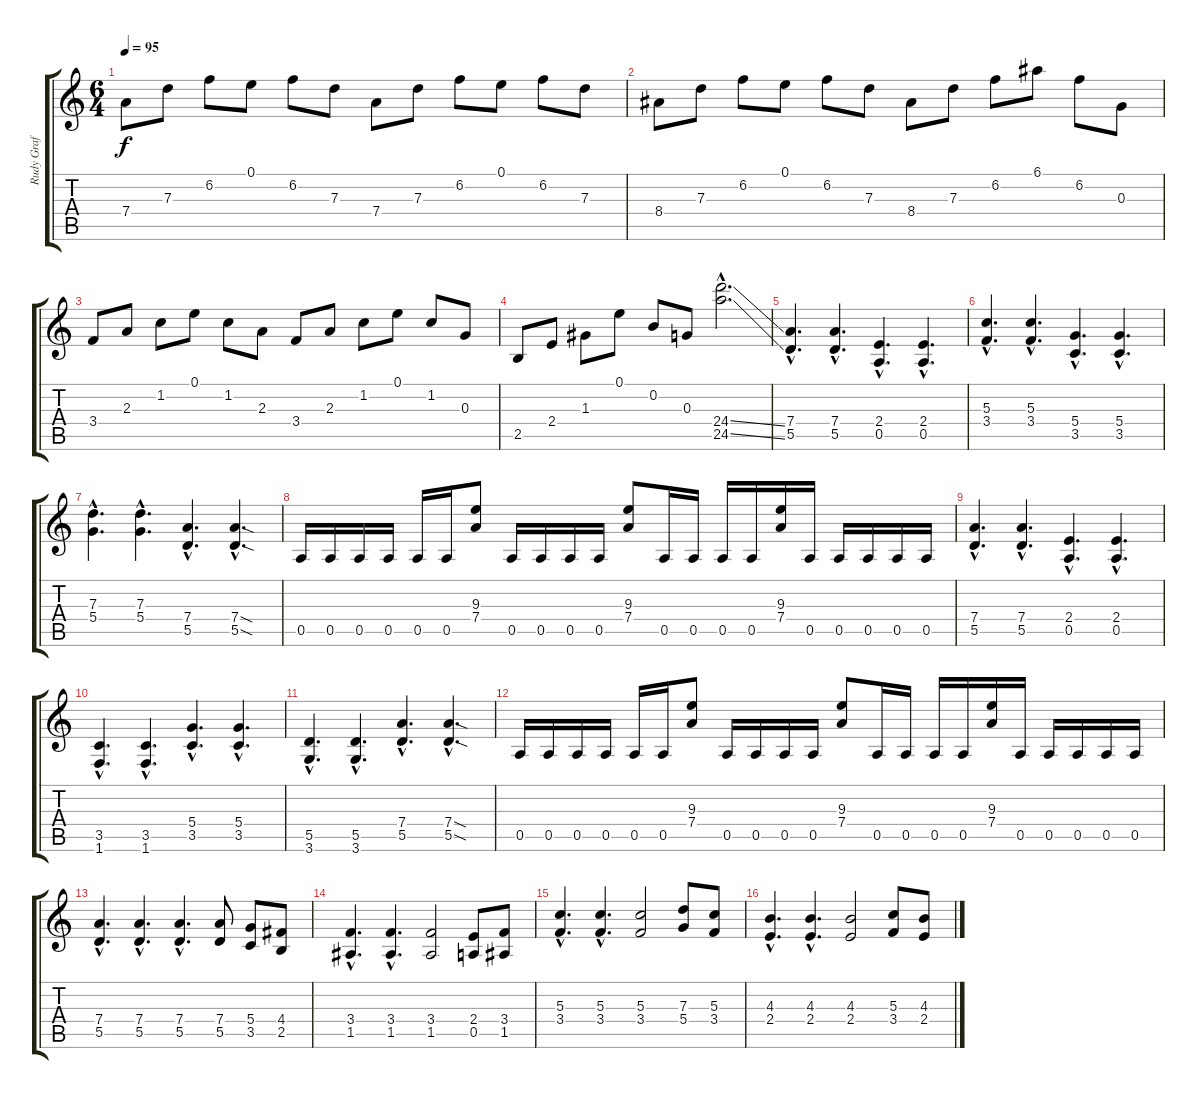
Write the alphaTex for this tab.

\track ("Rudy Graf" "Rudy Graf") {instrument electricguitarclean}
\staff {score tabs}
\tuning (E4 B3 G3 D3 A2 E2) {hide}
\ts (6 4)
\tempo 95
\clef g2
\ks c
7.4.8{dy f} 7.3.8 6.2.8 0.1.8 6.2.8 7.3.8 7.4.8 7.3.8 6.2.8 0.1.8 6.2.8 7.3.8 |
8.4.8 7.3.8 6.2.8 0.1.8 6.2.8 7.3.8 8.4.8 7.3.8 6.2.8 6.1.8 6.2.8 0.3.8 |
3.4.8 2.3.8 1.2.8 0.1.8 1.2.8 2.3.8 3.4.8 2.3.8 1.2.8 0.1.8 1.2.8 0.3.8 |
2.5.8 2.4.8 1.3.8 0.1.8 0.2.8 0.3.8 (24.4{ss hac} 24.5{ss hac}).2{d instrument distortionguitar} |
(7.4{hac} 5.5{hac}).4{d} (7.4{hac} 5.5{hac}).4{d} (2.4{hac} 0.5{hac}).4{d} (2.4{hac} 0.5{hac}).4{d} |
(5.3{hac} 3.4{hac}).4{d} (5.3{hac} 3.4{hac}).4{d} (5.4{hac} 3.5{hac}).4{d} (5.4{hac} 3.5{hac}).4{d} |
(7.3{hac} 5.4{hac}).4{d} (7.3{hac} 5.4{hac}).4{d} (7.4{hac} 5.5{hac}).4{d} (7.4{sod hac} 5.5{sod hac}).4{d} |
0.5.16 0.5.16 0.5.16 0.5.16 0.5.16 0.5.16 (9.3 7.4).8 0.5.16 0.5.16 0.5.16 0.5.16 (9.3 7.4).8 0.5.16 0.5.16 0.5.16 0.5.16 (9.3 7.4).16 0.5.16 0.5.16 0.5.16 0.5.16 0.5.16 |
(7.4{hac} 5.5{hac}).4{d} (7.4{hac} 5.5{hac}).4{d} (2.4{hac} 0.5{hac}).4{d} (2.4{hac} 0.5{hac}).4{d} |
(3.5{hac} 1.6{hac}).4{d} (3.5{hac} 1.6{hac}).4{d} (5.4{hac} 3.5{hac}).4{d} (5.4{hac} 3.5{hac}).4{d} |
(5.5{hac} 3.6{hac}).4{d} (5.5{hac} 3.6{hac}).4{d} (7.4{hac} 5.5{hac}).4{d} (7.4{sod hac} 5.5{sod hac}).4{d} |
0.5.16 0.5.16 0.5.16 0.5.16 0.5.16 0.5.16 (9.3 7.4).8 0.5.16 0.5.16 0.5.16 0.5.16 (9.3 7.4).8 0.5.16 0.5.16 0.5.16 0.5.16 (9.3 7.4).16 0.5.16 0.5.16 0.5.16 0.5.16 0.5.16 |
(7.4{hac} 5.5{hac}).4{d} (7.4{hac} 5.5{hac}).4{d} (7.4{hac} 5.5{hac}).4{d} (7.4 5.5).8 (5.4 3.5).8 (4.4 2.5).8 |
(3.4{hac} 1.5{hac}).4{d} (3.4{hac} 1.5{hac}).4{d} (3.4 1.5).2 (2.4 0.5).8 (3.4 1.5).8 |
(5.3{hac} 3.4{hac}).4{d} (5.3{hac} 3.4{hac}).4{d} (5.3 3.4).2 (7.3 5.4).8 (5.3 3.4).8 |
(4.3{hac} 2.4{hac}).4{d} (4.3{hac} 2.4{hac}).4{d} (4.3 2.4).2 (5.3 3.4).8 (4.3 2.4).8
